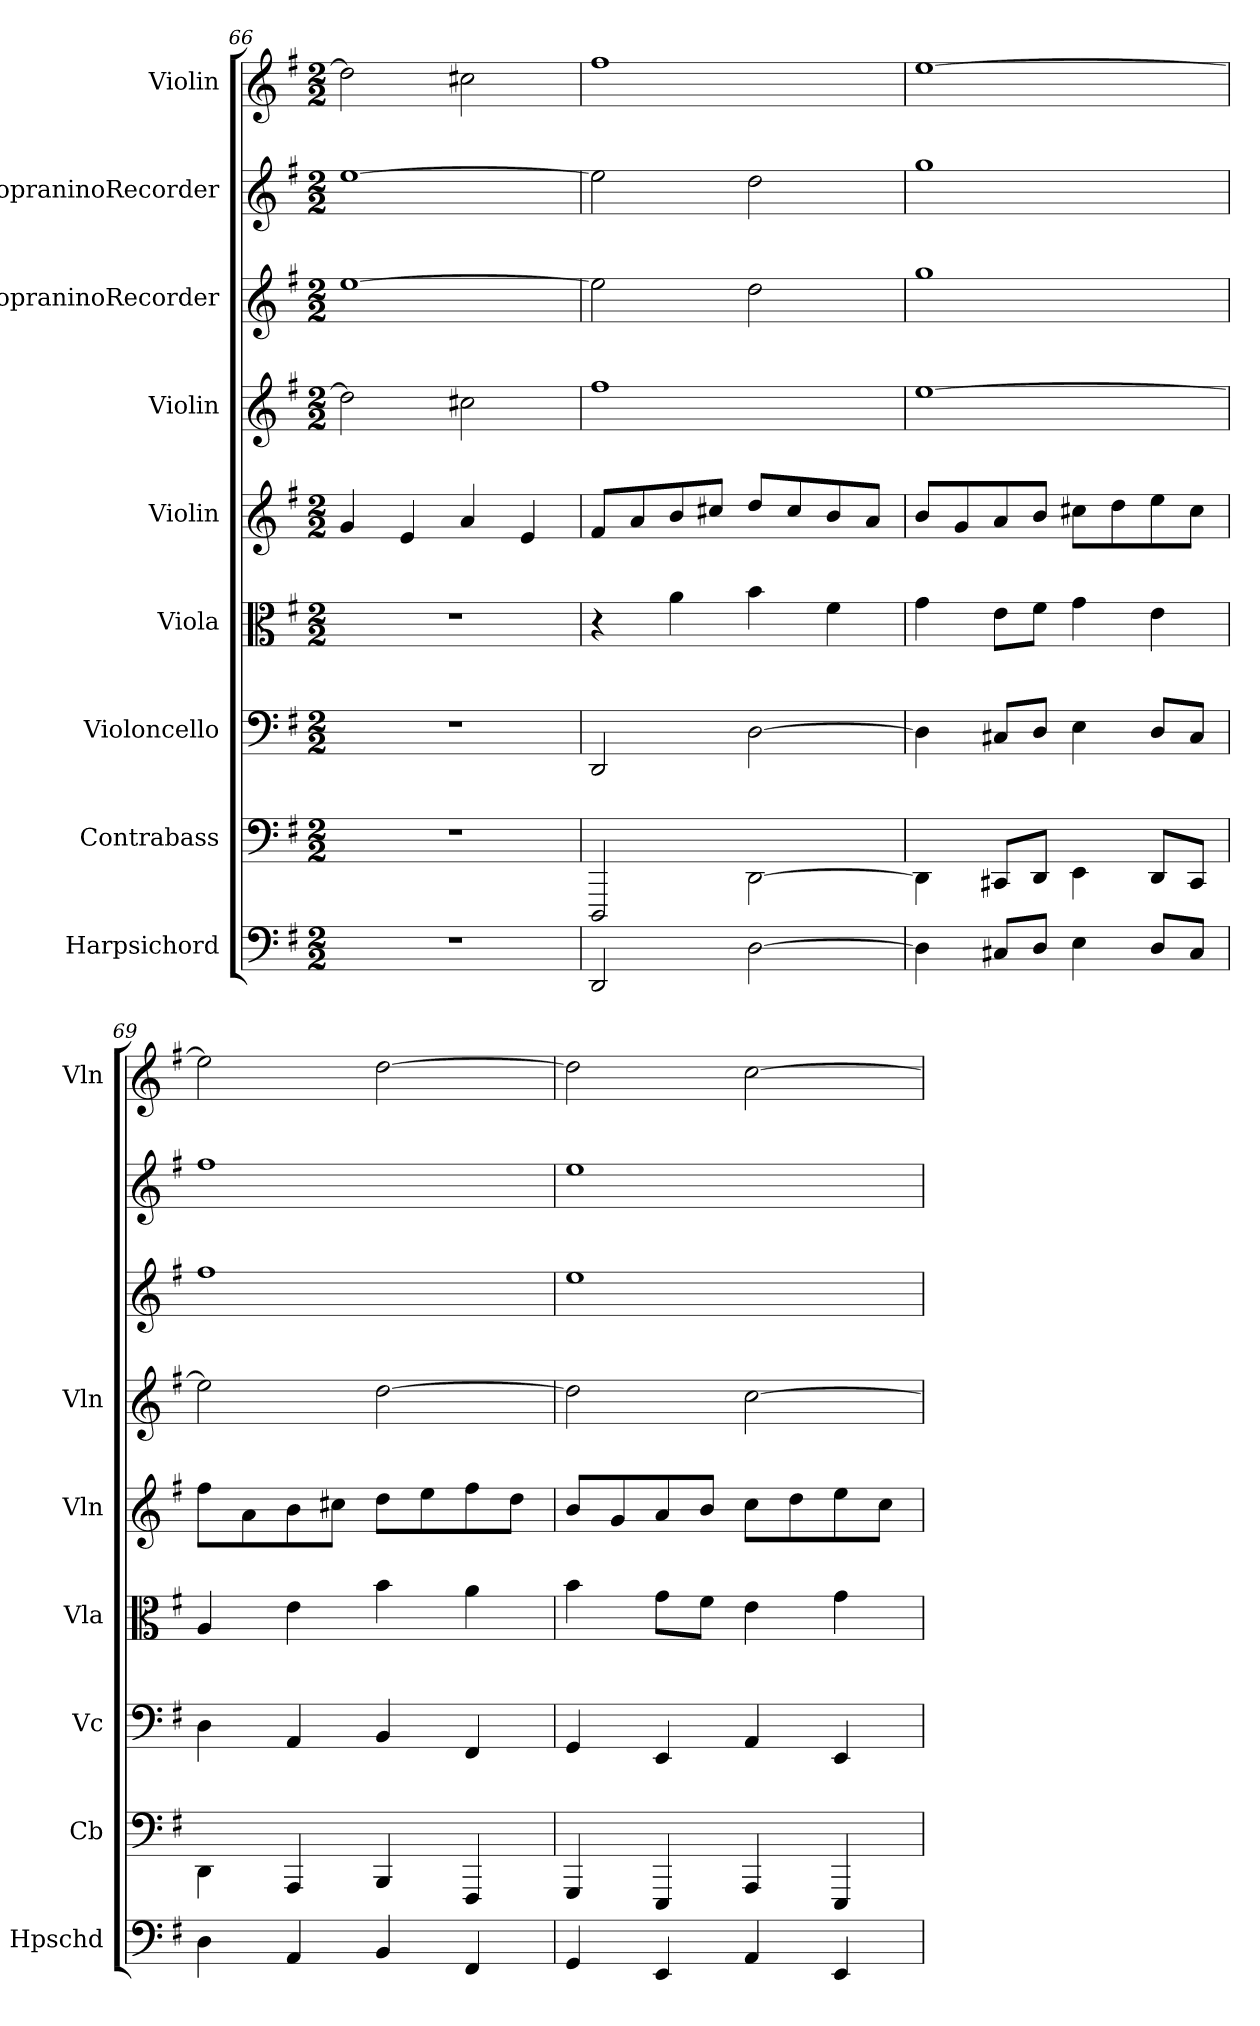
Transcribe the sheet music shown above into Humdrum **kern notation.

**kern	**kern	**kern	**kern	**kern	**kern	**kern	**kern	**kern
*part9	*part8	*part7	*part6	*part5	*part4	*part3	*part2	*part1
*staff9	*staff8	*staff7	*staff6	*staff5	*staff4	*staff3	*staff2	*staff1
*I"Harpsichord	*I"Contrabass	*I"Violoncello	*I"Viola	*I"Violin	*I"Violin	*I"SopraninoRecorder	*I"SopraninoRecorder	*I"Violin
*I'Hpschd	*I'Cb	*I'Vc	*I'Vla	*I'Vln	*I'Vln	*	*	*I'Vln
*clefF4	*clefF4	*clefF4	*clefC3	*clefG2	*clefG2	*clefG2	*clefG2	*clefG2
*k[f#]	*k[f#]	*k[f#]	*k[f#]	*k[f#]	*k[f#]	*k[f#]	*k[f#]	*k[f#]
*G:	*G:	*G:	*G:	*G:	*G:	*G:	*G:	*G:
*M2/2	*M2/2	*M2/2	*M2/2	*M2/2	*M2/2	*M2/2	*M2/2	*M2/2
=66	=66	=66	=66	=66	=66	=66	=66	=66
1r	1r	1r	1r	4g/	2dd\]	[1ee\	[1ee\	2dd\]
.	.	.	.	4e/	.	.	.	.
.	.	.	.	4a/	2cc#X\	.	.	2cc#X\
.	.	.	.	4e/	.	.	.	.
=67	=67	=67	=67	=67	=67	=67	=67	=67
2DD/	2DDD/	2DD/	4r	8f#/L	1ff#\	2ee\]	2ee\]	1ff#\
.	.	.	.	8a/	.	.	.	.
.	.	.	4a\	8b/	.	.	.	.
.	.	.	.	8cc#X/J	.	.	.	.
[2D\	[2DD\	[2D\	4b\	8dd/L	.	2dd\	2dd\	.
.	.	.	.	8cc#/	.	.	.	.
.	.	.	4f#\	8b/	.	.	.	.
.	.	.	.	8a/J	.	.	.	.
=68	=68	=68	=68	=68	=68	=68	=68	=68
4D\]	4DD\]	4D\]	4g\	8b/L	[1ee\	1gg\	1gg\	[1ee\
.	.	.	.	8g/	.	.	.	.
8C#X/L	8CC#X/L	8C#X/L	8e\L	8a/	.	.	.	.
8D/J	8DD/J	8D/J	8f#\J	8b/J	.	.	.	.
4E\	4EE\	4E\	4g\	8cc#X\L	.	.	.	.
.	.	.	.	8dd\	.	.	.	.
8D/L	8DD/L	8D/L	4e\	8ee\	.	.	.	.
8C#/J	8CC#/J	8C#/J	.	8cc#\J	.	.	.	.
=69	=69	=69	=69	=69	=69	=69	=69	=69
4D\	4DD\	4D\	4A/	8ff#\L	2ee\]	1ff#\	1ff#\	2ee\]
.	.	.	.	8a\	.	.	.	.
4AA/	4AAA/	4AA/	4e\	8b\	.	.	.	.
.	.	.	.	8cc#X\J	.	.	.	.
4BB/	4BBB/	4BB/	4b\	8dd\L	[2dd\	.	.	[2dd\
.	.	.	.	8ee\	.	.	.	.
4FF#/	4FFF#/	4FF#/	4a\	8ff#\	.	.	.	.
.	.	.	.	8dd\J	.	.	.	.
=70	=70	=70	=70	=70	=70	=70	=70	=70
4GG/	4GGG/	4GG/	4b\	8b/L	2dd\]	1ee\	1ee\	2dd\]
.	.	.	.	8g/	.	.	.	.
4EE/	4EEE/	4EE/	8g\L	8a/	.	.	.	.
.	.	.	8f#\J	8b/J	.	.	.	.
4AA/	4AAA/	4AA/	4e\	8cc\L	[2cc\	.	.	[2cc\
.	.	.	.	8dd\	.	.	.	.
4EE/	4EEE/	4EE/	4g\	8ee\	.	.	.	.
.	.	.	.	8cc\J	.	.	.	.
=	=	=	=	=	=	=	=	=
*-	*-	*-	*-	*-	*-	*-	*-	*-
